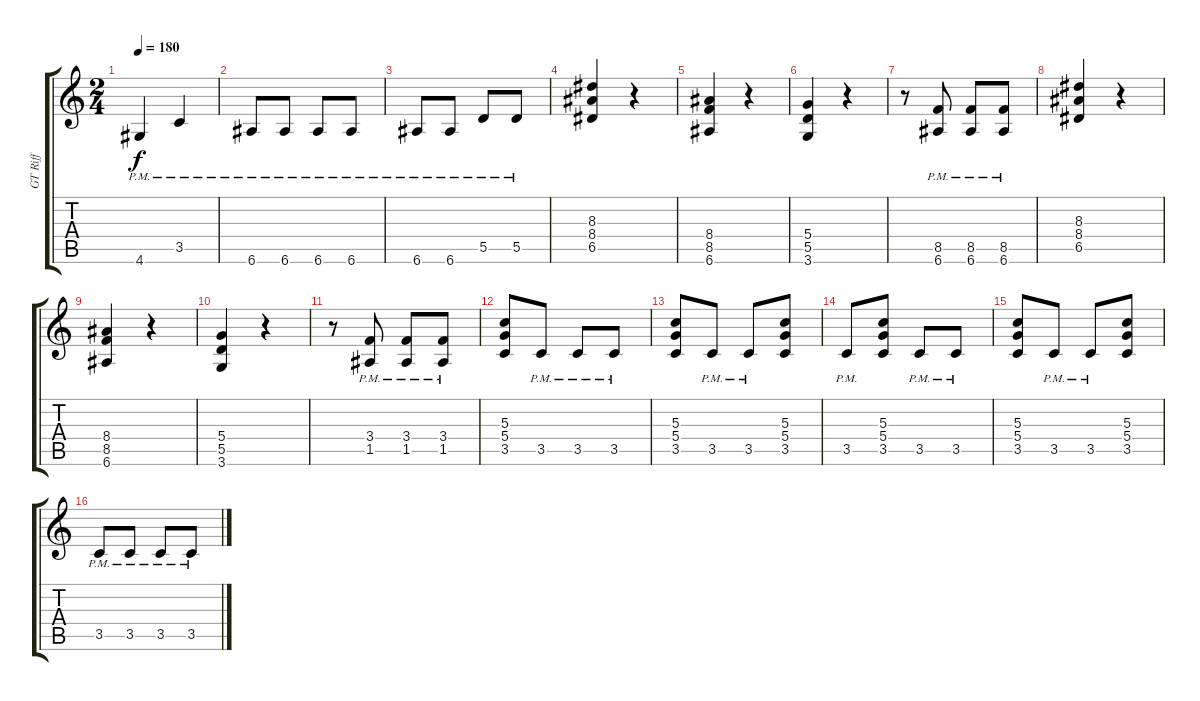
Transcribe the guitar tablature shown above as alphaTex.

\track ("GT Riff" "GT Riff") {instrument overdrivenguitar}
\staff {score tabs}
\tuning (E4 B3 G3 D3 A2 E2) {hide}
\ts (2 4)
\tempo 180
\clef g2
\ks c
4.6{pm}.4{dy f} 3.5{pm}.4 |
6.6{pm}.8 6.6{pm}.8 6.6{pm}.8 6.6{pm}.8 |
6.6{pm}.8 6.6{pm}.8 5.5{pm}.8 5.5{pm}.8 |
(8.3 8.4 6.5).4 r.4 |
(8.4 8.5 6.6).4 r.4 |
(5.4 5.5 3.6).4 r.4 |
r.8 (8.5{pm} 6.6{pm}).8 (8.5{pm} 6.6{pm}).8 (8.5{pm} 6.6{pm}).8 |
(8.3 8.4 6.5).4 r.4 |
(8.4 8.5 6.6).4 r.4 |
(5.4 5.5 3.6).4 r.4 |
r.8 (3.4{pm} 1.5{pm}).8 (3.4{pm} 1.5{pm}).8 (3.4{pm} 1.5{pm}).8 |
(5.3 5.4 3.5).8 3.5{pm}.8 3.5{pm}.8 3.5{pm}.8 |
(5.3 5.4 3.5).8 3.5{pm}.8 3.5{pm}.8 (5.3 5.4 3.5).8 |
3.5{pm}.8 (5.3 5.4 3.5).8 3.5{pm}.8 3.5{pm}.8 |
(5.3 5.4 3.5).8 3.5{pm}.8 3.5{pm}.8 (5.3 5.4 3.5).8 |
3.5{pm}.8 3.5{pm}.8 3.5{pm}.8 3.5{pm}.8
